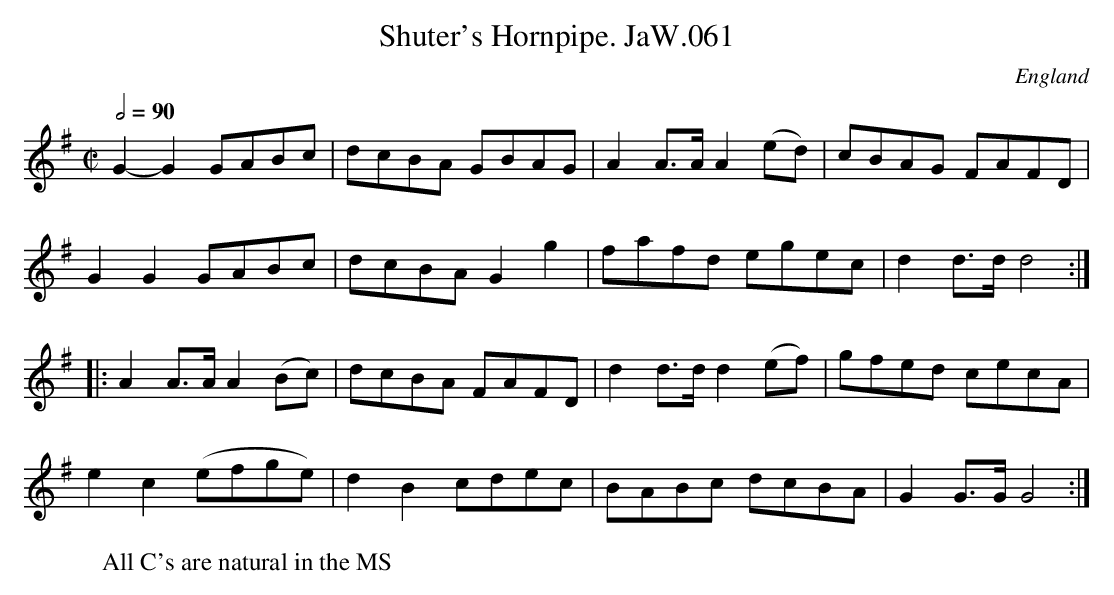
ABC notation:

X:1
T:Shuter's Hornpipe. JaW.061
M:C|
L:1/8
Q:1/2=90
O:England
K:G
G2-G2 GABc|dcBA GBAG|A2A>A A2(ed)|cBAG FAFD|
G2G2 GABc|dcBA G2g2|fafd egec|d2d>d d4:|
|:A2A>A A2(Bc)|dcBA FAFD|d2d>d d2(ef)|gfed cecA|
e2c2 (efge)|d2B2 cdec|BABc dcBA|G2G>G G4:|
W:All C's are natural in the MS
